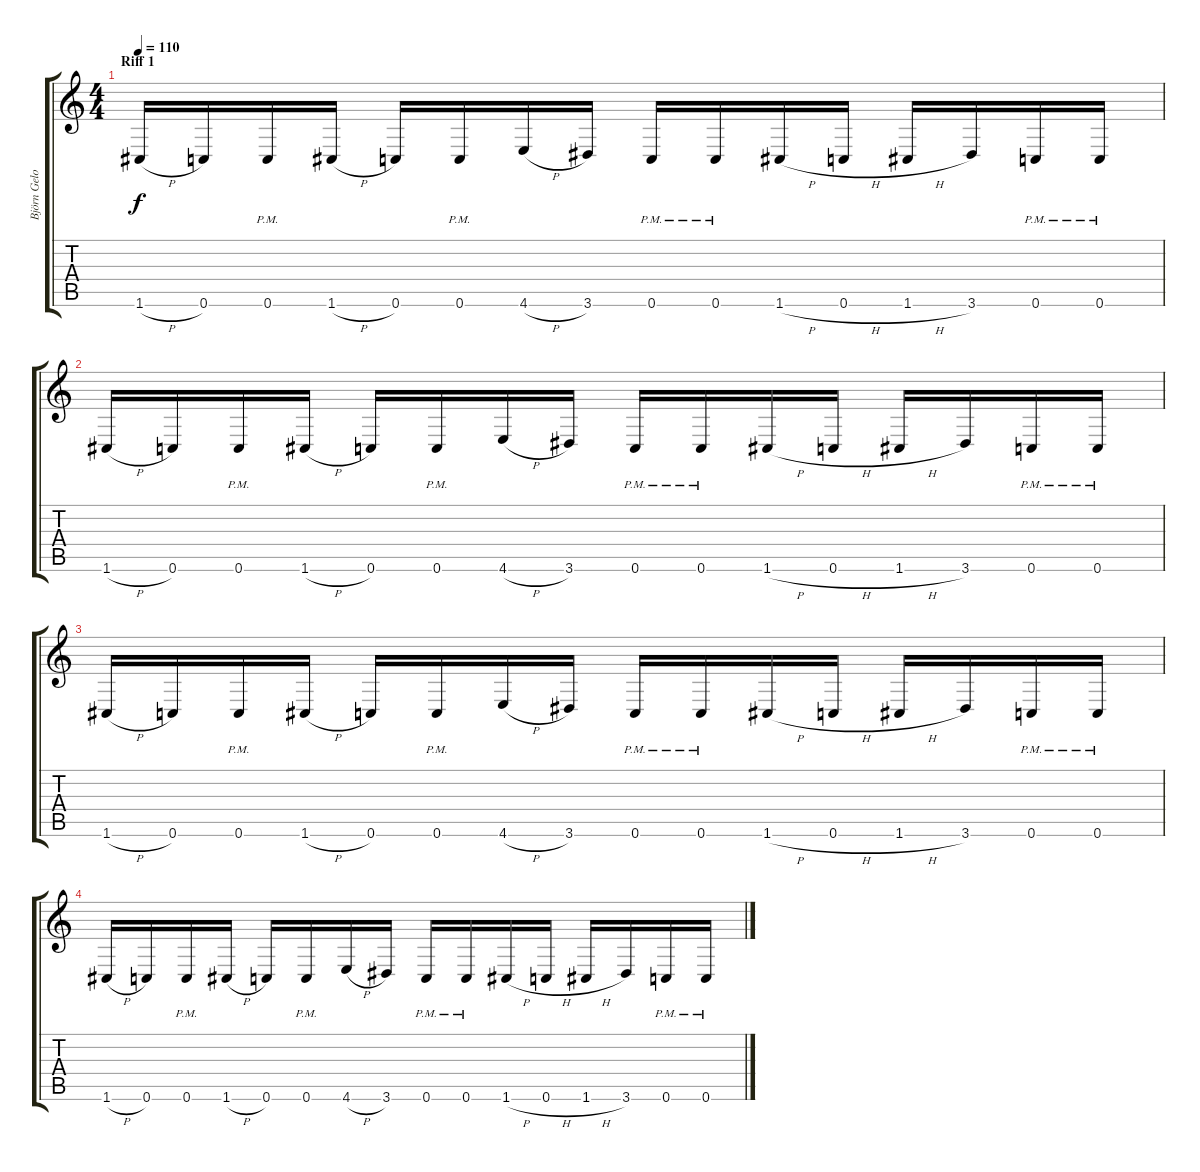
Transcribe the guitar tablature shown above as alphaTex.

\track ("Björn Gelotte" "Björn Gelo") {instrument distortionguitar}
\staff {score tabs}
\tuning (C4 G3 Eb3 Bb2 F2 C2) {hide}
\ts (4 4)
\section ("" "Riff 1")
\tempo 110
\clef g2
\ks c
1.6{h}.16{dy f} 0.6.16 0.6{pm}.16 1.6{h}.16 0.6.16 0.6{pm}.16 4.6{h}.16 3.6.16 0.6{pm}.16 0.6{pm}.16 1.6{h}.16 0.6{h}.16 1.6{h}.16 3.6.16 0.6{pm}.16 0.6{pm}.16 |
1.6{h}.16 0.6.16 0.6{pm}.16 1.6{h}.16 0.6.16 0.6{pm}.16 4.6{h}.16 3.6.16 0.6{pm}.16 0.6{pm}.16 1.6{h}.16 0.6{h}.16 1.6{h}.16 3.6.16 0.6{pm}.16 0.6{pm}.16 |
1.6{h}.16 0.6.16 0.6{pm}.16 1.6{h}.16 0.6.16 0.6{pm}.16 4.6{h}.16 3.6.16 0.6{pm}.16 0.6{pm}.16 1.6{h}.16 0.6{h}.16 1.6{h}.16 3.6.16 0.6{pm}.16 0.6{pm}.16 |
1.6{h}.16 0.6.16 0.6{pm}.16 1.6{h}.16 0.6.16 0.6{pm}.16 4.6{h}.16 3.6.16 0.6{pm}.16 0.6{pm}.16 1.6{h}.16 0.6{h}.16 1.6{h}.16 3.6.16 0.6{pm}.16 0.6{pm}.16
